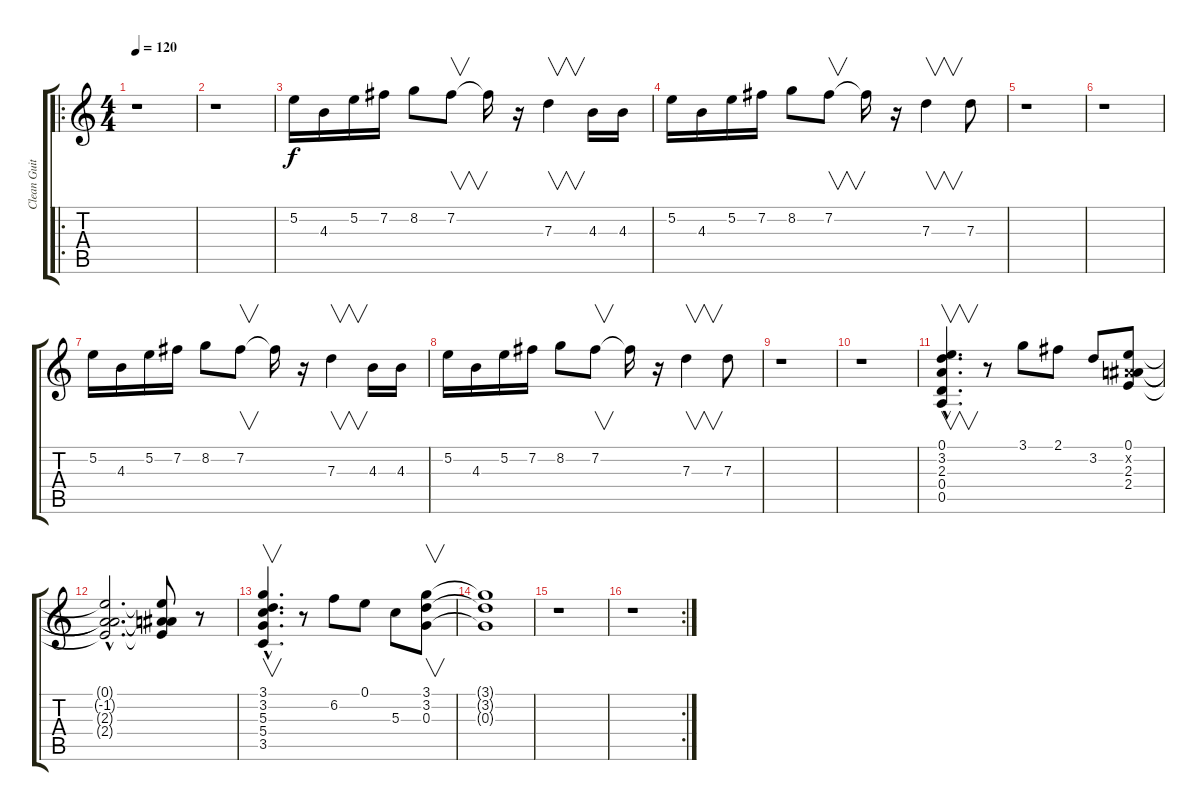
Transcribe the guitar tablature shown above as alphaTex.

\track ("Clean Guitar (intro)" "Clean Guit") {instrument electricguitarclean}
\staff {score tabs}
\tuning (E4 B3 G3 D3 A2 E2) {hide}
\ro
\ts (4 4)
\tempo 120
\clef g2
\ks c
r.1{dy f} |
r.1 |
5.2.16 4.3.16 5.2.16 7.2.16 8.2.8 7.2.8{v} 7.2{t}.16 r.16 7.3.4{v} 4.3.16 4.3.16 |
5.2.16 4.3.16 5.2.16 7.2.16 8.2.8 7.2.8{v} 7.2{t}.16 r.16 7.3.4{v} 7.3.8 |
r.1 |
r.1 |
5.2.16 4.3.16 5.2.16 7.2.16 8.2.8 7.2.8{v} 7.2{t}.16 r.16 7.3.4{v} 4.3.16 4.3.16 |
5.2.16 4.3.16 5.2.16 7.2.16 8.2.8 7.2.8{v} 7.2{t}.16 r.16 7.3.4{v} 7.3.8 |
r.1 |
r.1 |
(0.1{hac} 3.2{hac} 2.3{hac} 0.4{hac} 0.5{hac}).4{v d} r.8 3.1.8 2.1.8 3.2.8 (0.1 -1.2{x} 2.3 2.4).8 |
(0.1{hac t} -1.2{hac t} 2.3{hac t} 2.4{hac t}).2{d} (0.1{t} -1.2{t} 2.3{t} 2.4{t}).8 r.8 |
(3.1{hac} 3.2{hac} 5.3{hac} 5.4{hac} 3.5{hac}).4{v d} r.8 6.2.8 0.1.8 5.3.8 (3.1 3.2 0.3).8{v} |
(3.1{t} 3.2{t} 0.3{t}).1 |
r.1 |
\rc 2
r.1
